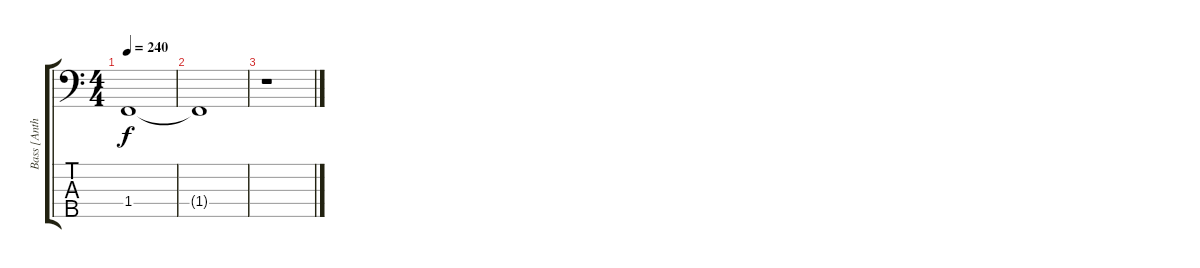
\track ("Bass [Anthony Ridout]" "Bass [Anth") {instrument electricbasspick}
\staff {score tabs}
\tuning (G2 D2 A1 E1 B0) {hide}
\ts (4 4)
\tempo 240
\clef f4
\ks aminor
1.4{t}.1{dy f} |
1.4{t}.1 |
r.1
